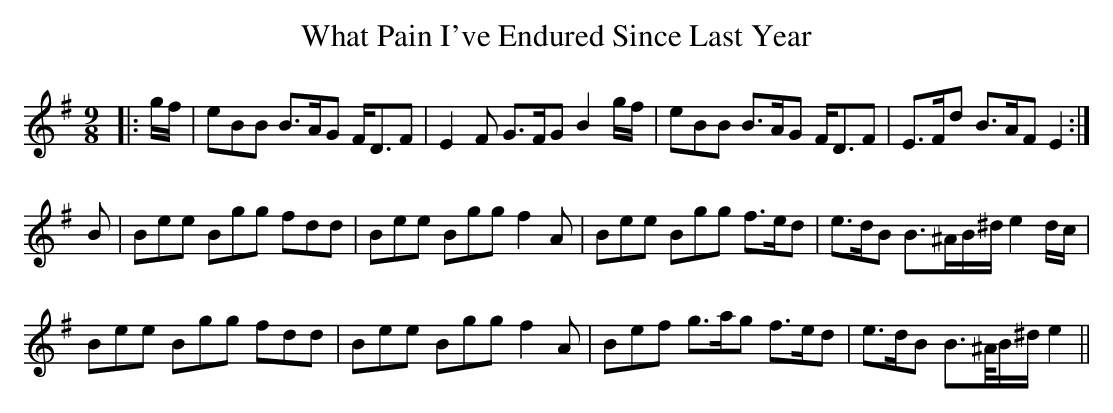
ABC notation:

X:1
T: What Pain I've Endured Since Last Year
M: 9/8
L: 1/8
K: Emin
|:g/f/|eBB B>AG F<DF|E2 F G>FG B2 g/f/|eBB B>AG F<DF|E>Fd B>AF E2:|
B|Bee Bgg fdd|Bee Bgg f2 A|Bee Bgg f>ed|e>dB B>^AB/^d/ e2 d/c/|
Bee Bgg fdd|Bee Bgg f2 A|Bef g>ag f>ed|e>dB B>^A/B/^d/ e2||
